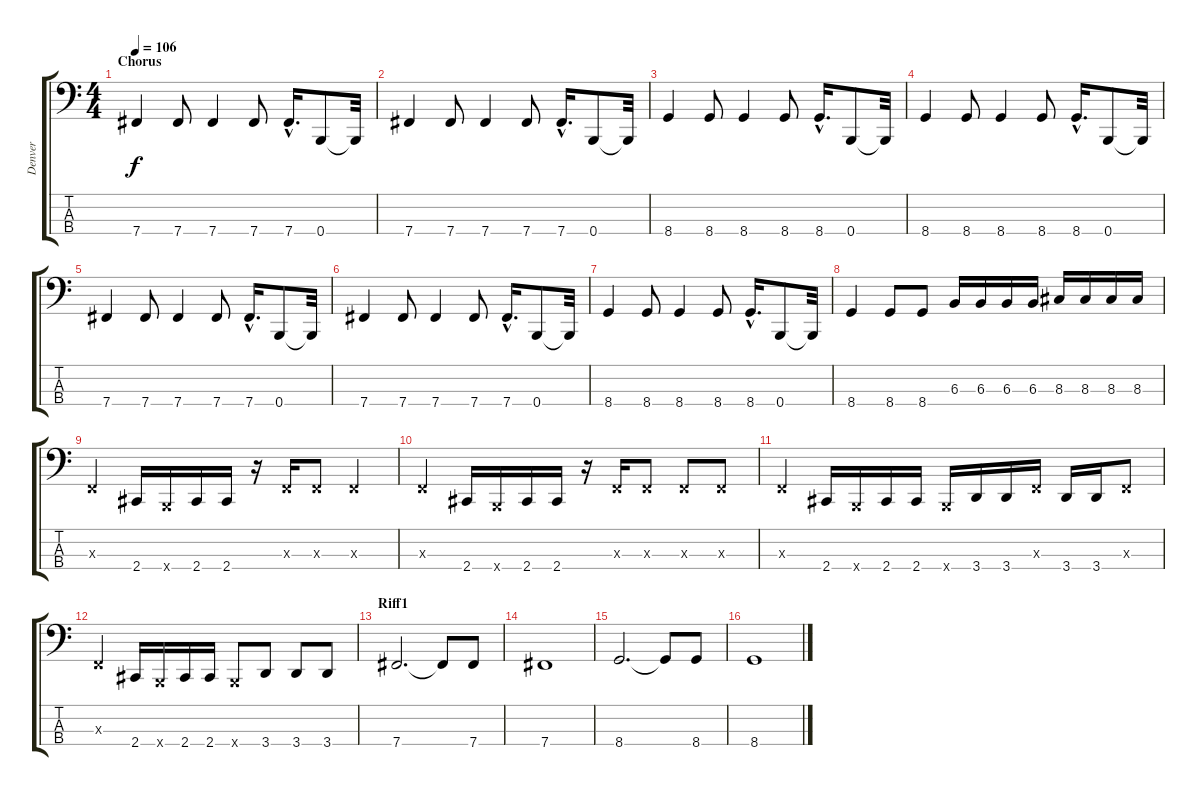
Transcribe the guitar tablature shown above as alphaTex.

\track ("Denver" "Denver") {instrument slapbass2}
\staff {score tabs}
\tuning (Eb2 Bb1 F1 B0) {hide}
\ts (4 4)
\section ("" "Chorus")
\tempo 106
\clef f4
\ks c
7.4.4{dy f} 7.4.8 7.4.4 7.4.8 7.4{hac}.16{d} 0.4.8 0.4{t}.32 |
7.4.4 7.4.8 7.4.4 7.4.8 7.4{hac}.16{d} 0.4.8 0.4{t}.32 |
8.4.4 8.4.8 8.4.4 8.4.8 8.4{hac}.16{d} 0.4.8 0.4{t}.32 |
8.4.4 8.4.8 8.4.4 8.4.8 8.4{hac}.16{d} 0.4.8 0.4{t}.32 |
7.4.4 7.4.8 7.4.4 7.4.8 7.4{hac}.16{d} 0.4.8 0.4{t}.32 |
7.4.4 7.4.8 7.4.4 7.4.8 7.4{hac}.16{d} 0.4.8 0.4{t}.32 |
8.4.4 8.4.8 8.4.4 8.4.8 8.4{hac}.16{d} 0.4.8 0.4{t}.32 |
8.4.4 8.4.8 8.4.8 6.3.16 6.3.16 6.3.16 6.3.16 8.3.16 8.3.16 8.3.16 8.3.16 |
0.3{x}.4 2.4.16 0.4{x}.16 2.4.16 2.4.16 r.16 0.3{x}.16 0.3{x}.8 0.3{x}.4 |
0.3{x}.4 2.4.16 0.4{x}.16 2.4.16 2.4.16 r.16 0.3{x}.16 0.3{x}.8 0.3{x}.8 0.3{x}.8 |
0.3{x}.4 2.4.16 0.4{x}.16 2.4.16 2.4.16 0.4{x}.16 3.4.16 3.4.16 0.3{x}.16 3.4.16 3.4.16 0.3{x}.8 |
0.3{x}.4 2.4.16 0.4{x}.16 2.4.16 2.4.16 0.4{x}.8 3.4.8 3.4.8 3.4.8 |
\section ("" "Riff1")
7.4.2{d instrument electricbasspick} 7.4{t}.8 7.4.8 |
7.4.1 |
8.4.2{d} 8.4{t}.8 8.4.8 |
8.4.1
